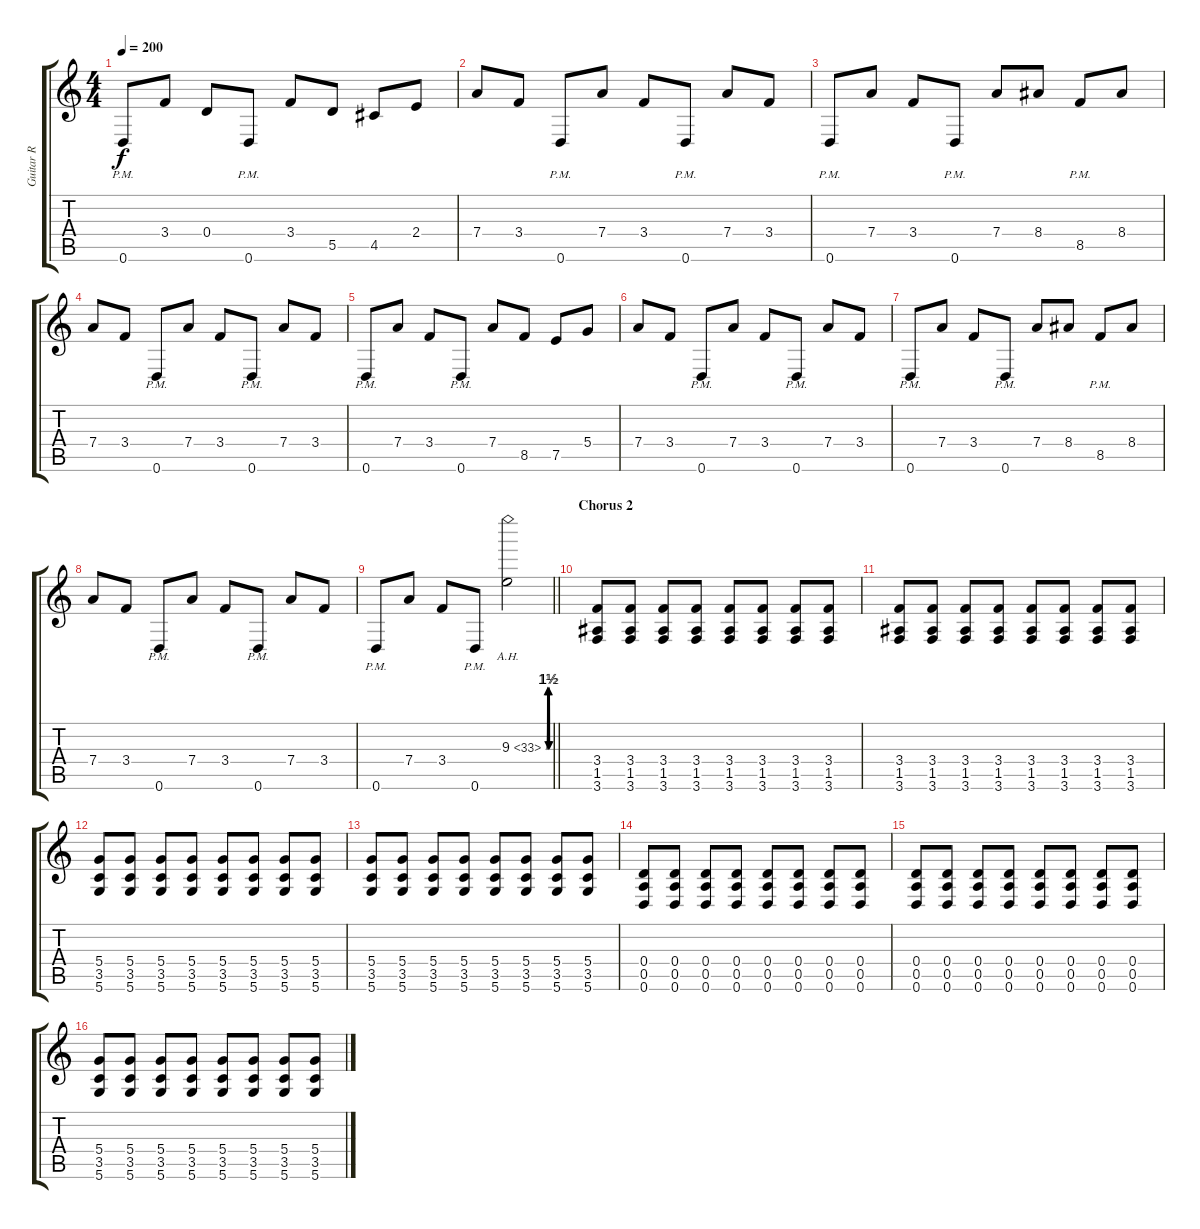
\track ("Guitar R" "Guitar R") {instrument distortionguitar}
\staff {score tabs}
\tuning (E4 B3 G3 D3 A2 D2) {hide}
\ts (4 4)
\tempo 200
\clef g2
\ks c
0.6{pm}.8{dy f} 3.4.8 0.4.8 0.6{pm}.8 3.4.8 5.5.8 4.5.8 2.4.8 |
7.4.8 3.4.8 0.6{pm}.8 7.4.8 3.4.8 0.6{pm}.8 7.4.8 3.4.8 |
0.6{pm}.8 7.4.8 3.4.8 0.6{pm}.8 7.4.8 8.4.8 8.5{pm}.8 8.4.8 |
7.4.8 3.4.8 0.6{pm}.8 7.4.8 3.4.8 0.6{pm}.8 7.4.8 3.4.8 |
0.6{pm}.8 7.4.8 3.4.8 0.6{pm}.8 7.4.8 8.5.8 7.5.8 5.4.8 |
7.4.8 3.4.8 0.6{pm}.8 7.4.8 3.4.8 0.6{pm}.8 7.4.8 3.4.8 |
0.6{pm}.8 7.4.8 3.4.8 0.6{pm}.8 7.4.8 8.4.8 8.5{pm}.8 8.4.8 |
7.4.8 3.4.8 0.6{pm}.8 7.4.8 3.4.8 0.6{pm}.8 7.4.8 3.4.8 |
\barLineRight lightlight
0.6{pm}.8 7.4.8 3.4.8 0.6{pm}.8 9.3{be (custom 0 0 15 0 30 6 40 0 50 6 60 0) ah 24}.2 |
\section ("" "Chorus 2")
(3.4 1.5 3.6).8 (3.4 1.5 3.6).8 (3.4 1.5 3.6).8 (3.4 1.5 3.6).8 (3.4 1.5 3.6).8 (3.4 1.5 3.6).8 (3.4 1.5 3.6).8 (3.4 1.5 3.6).8 |
(3.4 1.5 3.6).8 (3.4 1.5 3.6).8 (3.4 1.5 3.6).8 (3.4 1.5 3.6).8 (3.4 1.5 3.6).8 (3.4 1.5 3.6).8 (3.4 1.5 3.6).8 (3.4 1.5 3.6).8 |
(5.4 3.5 5.6).8 (5.4 3.5 5.6).8 (5.4 3.5 5.6).8 (5.4 3.5 5.6).8 (5.4 3.5 5.6).8 (5.4 3.5 5.6).8 (5.4 3.5 5.6).8 (5.4 3.5 5.6).8 |
(5.4 3.5 5.6).8 (5.4 3.5 5.6).8 (5.4 3.5 5.6).8 (5.4 3.5 5.6).8 (5.4 3.5 5.6).8 (5.4 3.5 5.6).8 (5.4 3.5 5.6).8 (5.4 3.5 5.6).8 |
(0.4 0.5 0.6).8 (0.4 0.5 0.6).8 (0.4 0.5 0.6).8 (0.4 0.5 0.6).8 (0.4 0.5 0.6).8 (0.4 0.5 0.6).8 (0.4 0.5 0.6).8 (0.4 0.5 0.6).8 |
(0.4 0.5 0.6).8 (0.4 0.5 0.6).8 (0.4 0.5 0.6).8 (0.4 0.5 0.6).8 (0.4 0.5 0.6).8 (0.4 0.5 0.6).8 (0.4 0.5 0.6).8 (0.4 0.5 0.6).8 |
(5.4 3.5 5.6).8 (5.4 3.5 5.6).8 (5.4 3.5 5.6).8 (5.4 3.5 5.6).8 (5.4 3.5 5.6).8 (5.4 3.5 5.6).8 (5.4 3.5 5.6).8 (5.4 3.5 5.6).8
